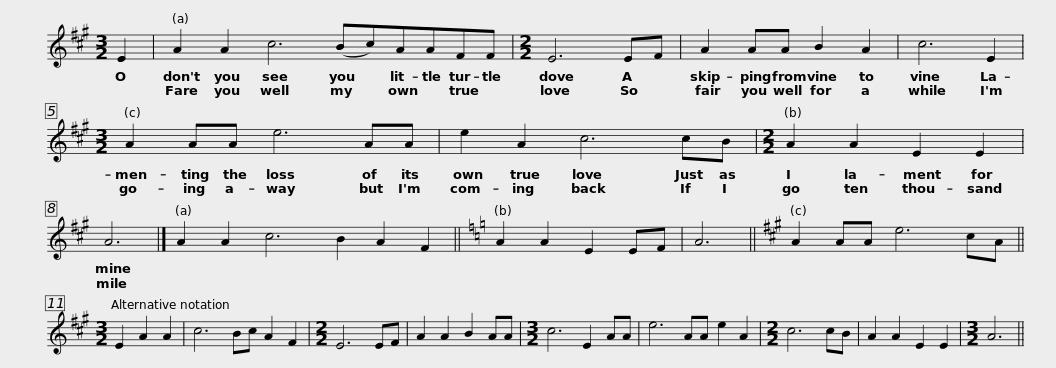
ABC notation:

X:1
L:1/8
M:3/2
I:linebreak $
K:A
V:1 treble
V:1
 E2 | A2 A2 c6 (Bc)AAFF |[M:2/2] E6 EF | A2 AA B2 A2 | c6 E2 |$ %5
[M:3/2] A2 AA e6 AA | e2 A2 c6 cB |[M:2/2] A2 A2 E2 E2 | A6 |]$ A2 A2 c6 B2 A2 F2 || %10
[K:C] A2 A2 E2 EF | A6 ||[K:A] A2 AA e6 cA ||[M:3/2] E2 A2 A2 | c6 Bc A2 F2 | %15
[M:2/2] E6 EF |$ A2 A2 B2 AA |[M:3/2] c6 E2 AA | e6 AA e2 A2 |[M:2/2] c6 cB | %20
 A2 A2 E2 E2 |[M:3/2] A6 || %22
